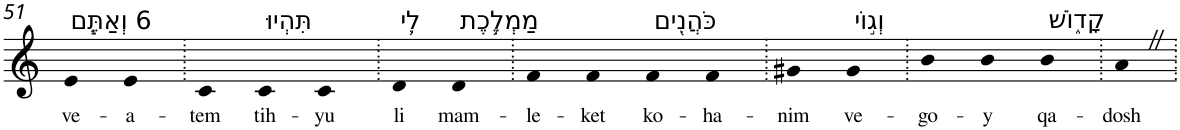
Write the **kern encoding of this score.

**kern	**text
*part1	*part1
*staff1	*staff1
*I"Piano	*
*I'Pno	*
!!LO:PB:g=z
*clefG2	*
*k[]	*
=51	=51
!LO:TX:a:t=6 וְאַתֶּ֧ם	!
!	!LO:LY:b
4e	ve-
!	!LO:LY:b
4e	-a-
=52.	=52.
!	!LO:LY:b
4c	-tem
!LO:TX:a:t=תִּהְיוּ	!
!	!LO:LY:b
4c	tih-
!	!LO:LY:b
4c	-yu
=53.	=53.
!LO:TX:a:t=לִ֛י	!
!	!LO:LY:b
4d	li
!LO:TX:a:t=מַמְלֶ֥כֶת	!
!	!LO:LY:b
4d	mam-
=54.	=54.
!	!LO:LY:b
4f	-le-
!	!LO:LY:b
4f	-ket
!LO:TX:a:t=כֹּהֲנִ֖ים	!
!	!LO:LY:b
4f	ko-
!	!LO:LY:b
4f	-ha-
=55.	=55.
!	!LO:LY:b
4g#X	-nim
!LO:TX:a:t=וְג֣וֹי	!
!	!LO:LY:b
4g#	ve-
=56.	=56.
!	!LO:LY:b
4b	-go-
!	!LO:LY:b
4b	-y
!LO:TX:a:t=קָד֑וֹשׁ	!
!	!LO:LY:b
4b	qa-
=57.	=57.
!	!LO:LY:b
4aZ	-dosh
=.	=.
*-	*-
